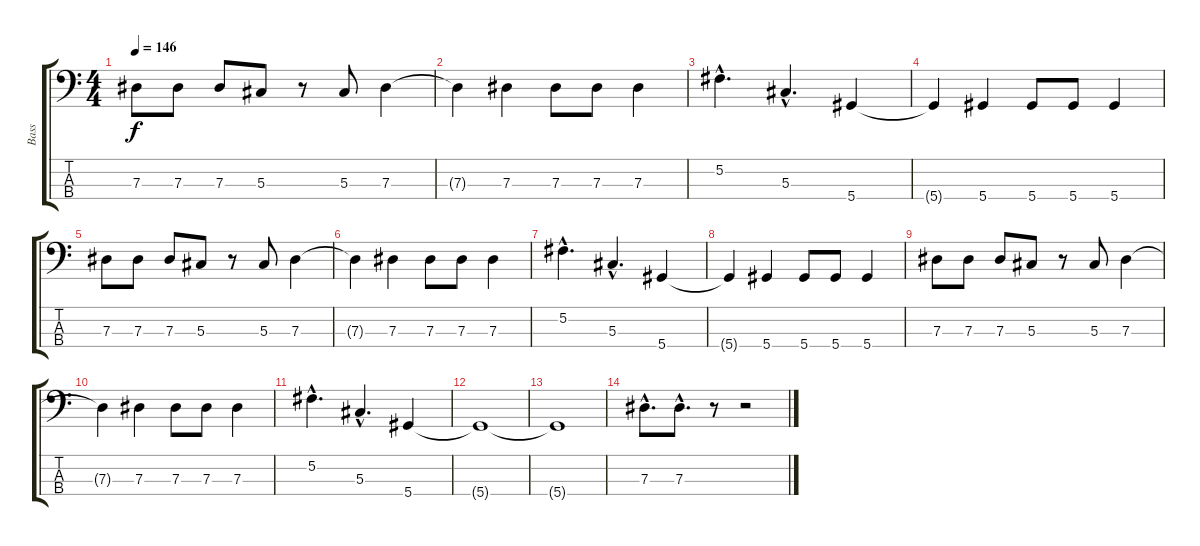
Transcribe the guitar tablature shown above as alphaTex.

\track ("Bass" "Bass") {instrument electricbassfinger}
\staff {score tabs}
\tuning (Gb2 Db2 Ab1 Eb1) {hide}
\ts (4 4)
\tempo 146
\clef f4
\ks c
7.3.8{dy f} 7.3.8 7.3.8 5.3.8 r.8 5.3.8 7.3.4 |
7.3{t}.4 7.3.4 7.3.8 7.3.8 7.3.4 |
5.2{hac}.4{d} 5.3{hac}.4{d} 5.4.4 |
5.4{t}.4 5.4.4 5.4.8 5.4.8 5.4.4 |
7.3.8 7.3.8 7.3.8 5.3.8 r.8 5.3.8 7.3.4 |
7.3{t}.4 7.3.4 7.3.8 7.3.8 7.3.4 |
5.2{hac}.4{d} 5.3{hac}.4{d} 5.4.4 |
5.4{t}.4 5.4.4 5.4.8 5.4.8 5.4.4 |
7.3.8 7.3.8 7.3.8 5.3.8 r.8 5.3.8 7.3.4 |
7.3{t}.4 7.3.4 7.3.8 7.3.8 7.3.4 |
5.2{hac}.4{d} 5.3{hac}.4{d} 5.4.4 |
5.4{t}.1 |
5.4{t}.1 |
7.3{hac}.8{d} 7.3{hac}.8{d} r.8 r.2
